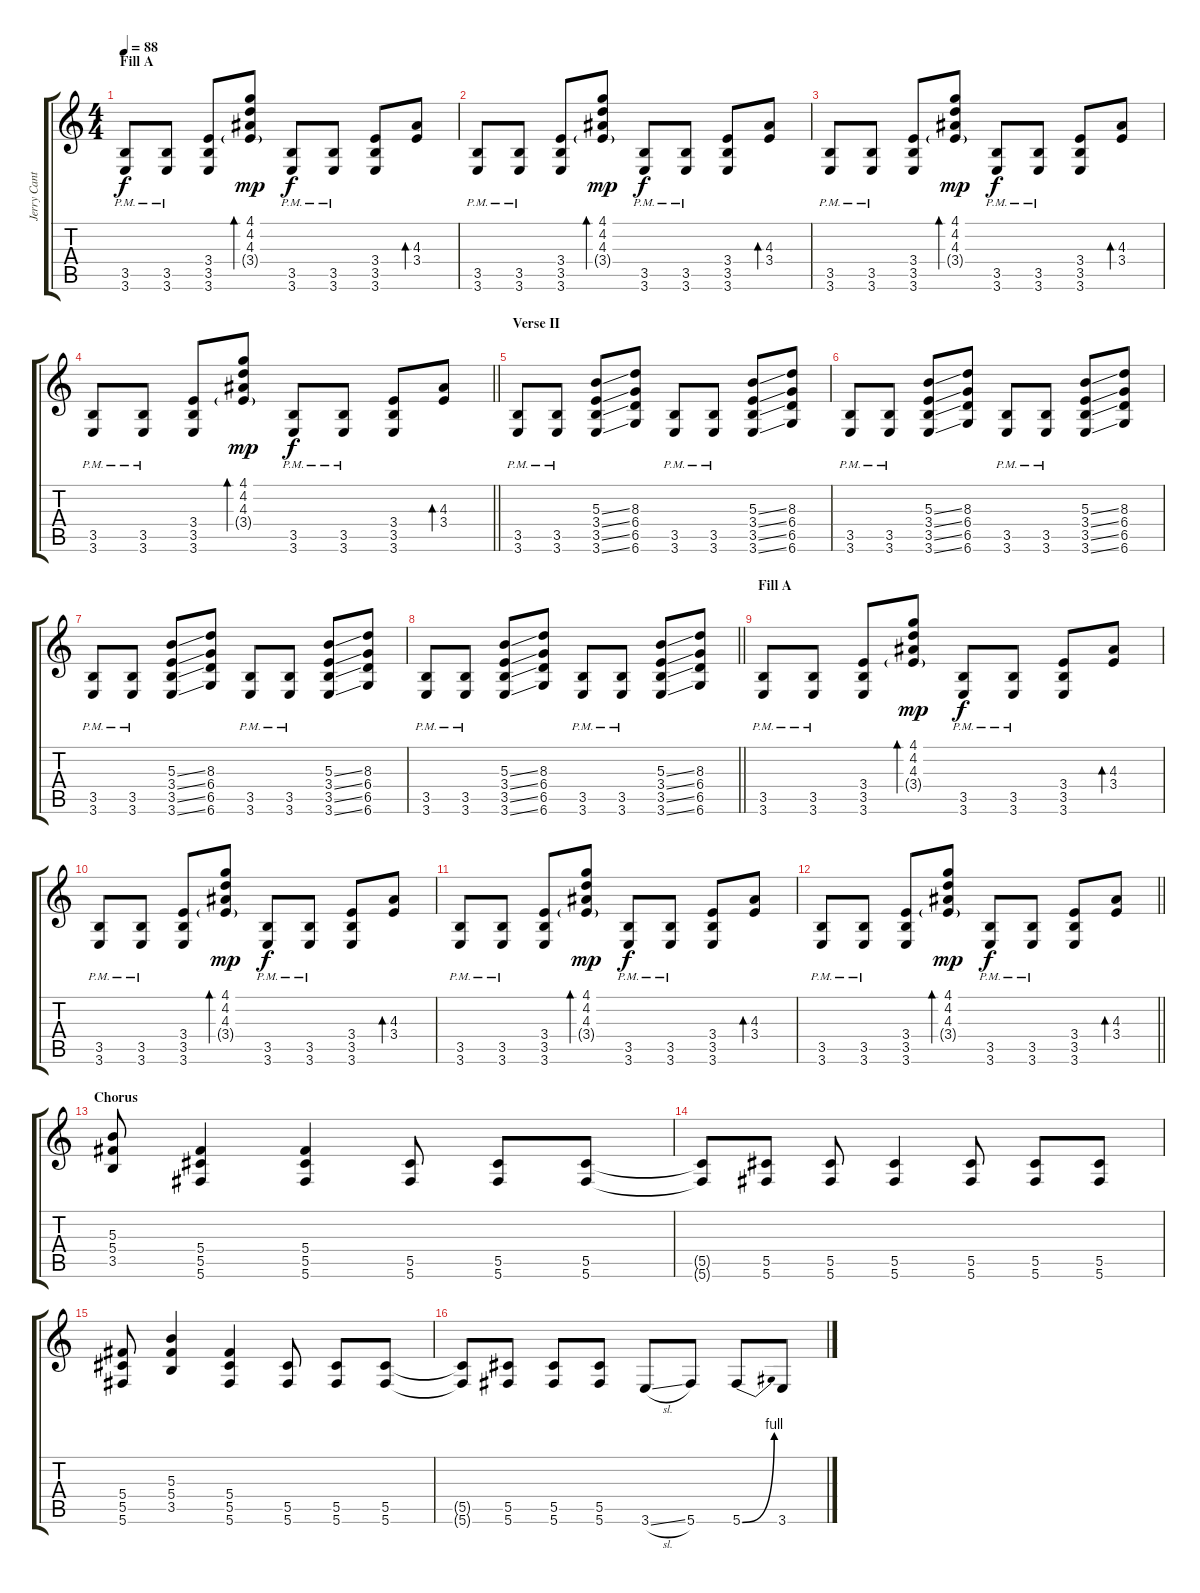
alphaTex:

\track ("Jerry Cantrell I (Left)" "Jerry Cant") {instrument distortionguitar}
\staff {score tabs}
\tuning (Eb4 Bb3 Gb3 Db3 Ab2 Db2) {hide}
\ts (4 4)
\section ("" "Fill A")
\tempo 88
\clef g2
\ks c
(3.5{pm} 3.6{pm}).8{dy f} (3.5{pm} 3.6{pm}).8 (3.4 3.5 3.6).8 (4.1 4.2 4.3 3.4{g}).8{bd 30 dy mp} (3.5{pm} 3.6{pm}).8{dy f} (3.5{pm} 3.6{pm}).8 (3.4 3.5 3.6).8 (4.3 3.4).8{bd 30} |
(3.5{pm} 3.6{pm}).8 (3.5{pm} 3.6{pm}).8 (3.4 3.5 3.6).8 (4.1 4.2 4.3 3.4{g}).8{bd 30 dy mp} (3.5{pm} 3.6{pm}).8{dy f} (3.5{pm} 3.6{pm}).8 (3.4 3.5 3.6).8 (4.3 3.4).8{bd 30} |
(3.5{pm} 3.6{pm}).8 (3.5{pm} 3.6{pm}).8 (3.4 3.5 3.6).8 (4.1 4.2 4.3 3.4{g}).8{bd 30 dy mp} (3.5{pm} 3.6{pm}).8{dy f} (3.5{pm} 3.6{pm}).8 (3.4 3.5 3.6).8 (4.3 3.4).8{bd 30} |
\barLineRight lightlight
(3.5{pm} 3.6{pm}).8 (3.5{pm} 3.6{pm}).8 (3.4 3.5 3.6).8 (4.1 4.2 4.3 3.4{g}).8{bd 30 dy mp} (3.5{pm} 3.6{pm}).8{dy f} (3.5{pm} 3.6{pm}).8 (3.4 3.5 3.6).8 (4.3 3.4).8{bd 30} |
\section ("" "Verse II")
(3.5{pm} 3.6{pm}).8 (3.5{pm} 3.6{pm}).8 (5.3{ss} 3.4{ss} 3.5{ss} 3.6{ss}).8 (8.3 6.4 6.5 6.6).8 (3.5{pm} 3.6{pm}).8 (3.5{pm} 3.6{pm}).8 (5.3{ss} 3.4{ss} 3.5{ss} 3.6{ss}).8 (8.3 6.4 6.5 6.6).8 |
(3.5{pm} 3.6{pm}).8 (3.5{pm} 3.6{pm}).8 (5.3{ss} 3.4{ss} 3.5{ss} 3.6{ss}).8 (8.3 6.4 6.5 6.6).8 (3.5{pm} 3.6{pm}).8 (3.5{pm} 3.6{pm}).8 (5.3{ss} 3.4{ss} 3.5{ss} 3.6{ss}).8 (8.3 6.4 6.5 6.6).8 |
(3.5{pm} 3.6{pm}).8 (3.5{pm} 3.6{pm}).8 (5.3{ss} 3.4{ss} 3.5{ss} 3.6{ss}).8 (8.3 6.4 6.5 6.6).8 (3.5{pm} 3.6{pm}).8 (3.5{pm} 3.6{pm}).8 (5.3{ss} 3.4{ss} 3.5{ss} 3.6{ss}).8 (8.3 6.4 6.5 6.6).8 |
\barLineRight lightlight
(3.5{pm} 3.6{pm}).8 (3.5{pm} 3.6{pm}).8 (5.3{ss} 3.4{ss} 3.5{ss} 3.6{ss}).8 (8.3 6.4 6.5 6.6).8 (3.5{pm} 3.6{pm}).8 (3.5{pm} 3.6{pm}).8 (5.3{ss} 3.4{ss} 3.5{ss} 3.6{ss}).8 (8.3 6.4 6.5 6.6).8 |
\section ("" "Fill A")
(3.5{pm} 3.6{pm}).8 (3.5{pm} 3.6{pm}).8 (3.4 3.5 3.6).8 (4.1 4.2 4.3 3.4{g}).8{bd 30 dy mp} (3.5{pm} 3.6{pm}).8{dy f} (3.5{pm} 3.6{pm}).8 (3.4 3.5 3.6).8 (4.3 3.4).8{bd 30} |
(3.5{pm} 3.6{pm}).8 (3.5{pm} 3.6{pm}).8 (3.4 3.5 3.6).8 (4.1 4.2 4.3 3.4{g}).8{bd 30 dy mp} (3.5{pm} 3.6{pm}).8{dy f} (3.5{pm} 3.6{pm}).8 (3.4 3.5 3.6).8 (4.3 3.4).8{bd 30} |
(3.5{pm} 3.6{pm}).8 (3.5{pm} 3.6{pm}).8 (3.4 3.5 3.6).8 (4.1 4.2 4.3 3.4{g}).8{bd 30 dy mp} (3.5{pm} 3.6{pm}).8{dy f} (3.5{pm} 3.6{pm}).8 (3.4 3.5 3.6).8 (4.3 3.4).8{bd 30} |
\barLineRight lightlight
(3.5{pm} 3.6{pm}).8 (3.5{pm} 3.6{pm}).8 (3.4 3.5 3.6).8 (4.1 4.2 4.3 3.4{g}).8{bd 30 dy mp} (3.5{pm} 3.6{pm}).8{dy f} (3.5{pm} 3.6{pm}).8 (3.4 3.5 3.6).8 (4.3 3.4).8{bd 30} |
\section ("" "Chorus")
(5.3 5.4 3.5).8 (5.4 5.5 5.6).4 (5.4 5.5 5.6).4 (5.5 5.6).8 (5.5 5.6).8 (5.5 5.6).8 |
(5.5{t} 5.6{t}).8 (5.5 5.6).8 (5.5 5.6).8 (5.5 5.6).4 (5.5 5.6).8 (5.5 5.6).8 (5.5 5.6).8 |
(5.4 5.5 5.6).8 (5.3 5.4 3.5).4 (5.4 5.5 5.6).4 (5.5 5.6).8 (5.5 5.6).8 (5.5 5.6).8 |
(5.5{t} 5.6{t}).8 (5.5 5.6).8 (5.5 5.6).8 (5.5 5.6).8 3.6{sl}.8 5.6.8 5.6{be (bend 0 0 60 4)}.8 3.6.8
